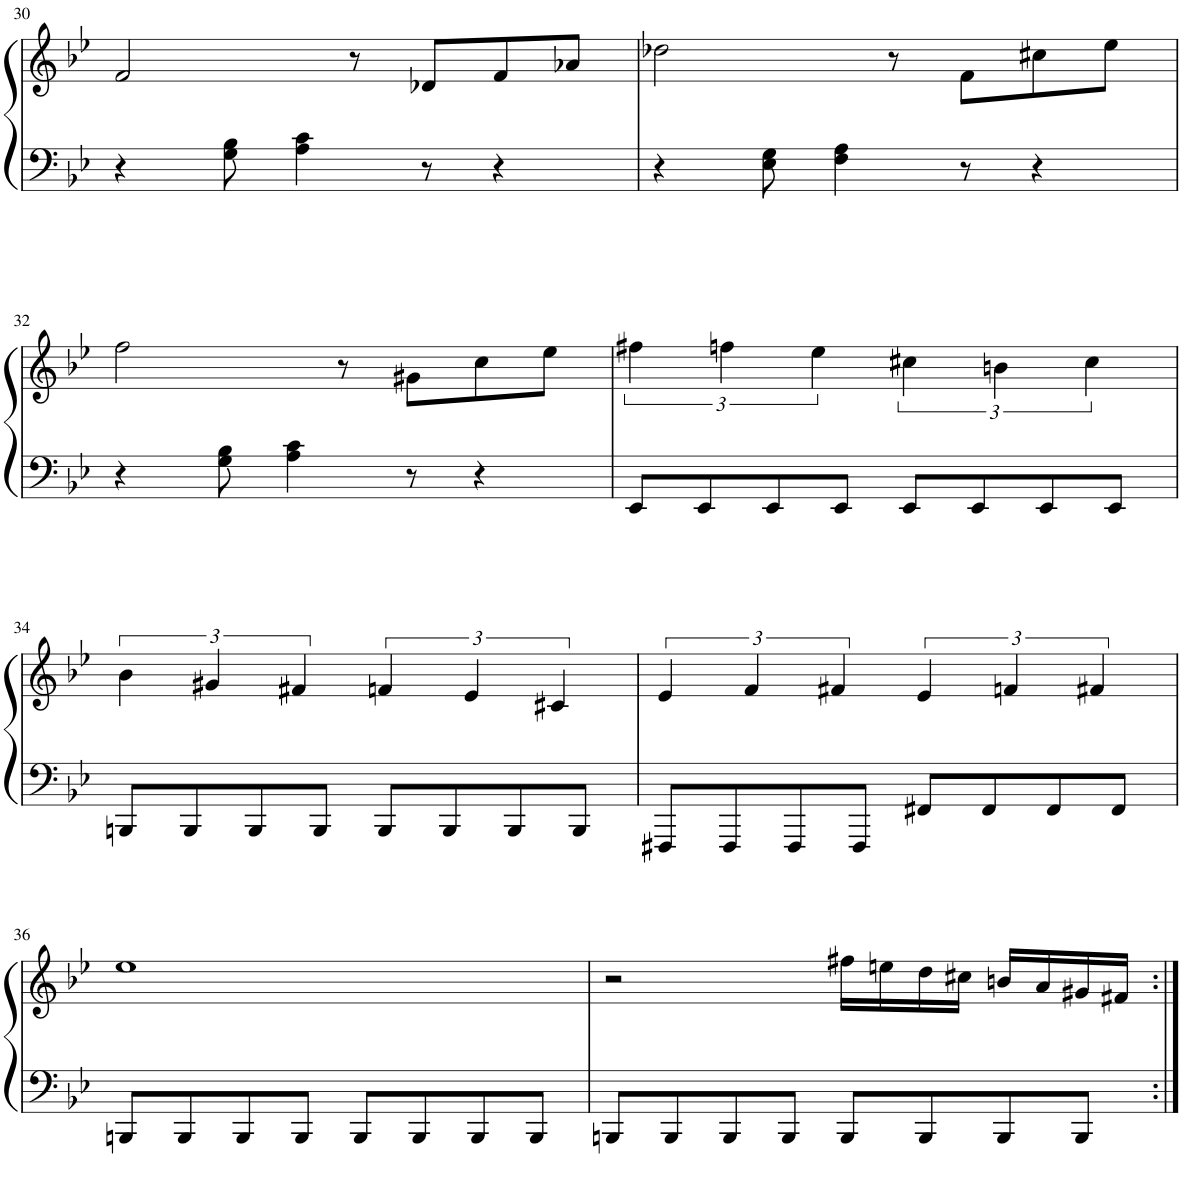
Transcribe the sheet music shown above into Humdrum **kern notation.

**kern	**kern
*part1	*part1
*staff2	*staff1
*I"Piano	*
*I'Pno.	*
!!LO:PB:g=z
*clefF4	*clefG2
*k[b-e-]	*k[b-e-]
*M4/4	*M4/4
=30	=30
4r	2f/
8G\ 8B-\	.
4A\ 4c\	.
.	8r
8r	8d-X/L
4r	8f/
.	8a-X/J
=31	=31
4r	2dd-X\
8E-\ 8G\	.
4F\ 4A\	.
.	8r
8r	8f\L
4r	8cc#X\
.	8ee-\J
!!LO:LB:g=z
=32	=32
4r	2ff\
8G\ 8B-\	.
4A\ 4c\	.
.	8r
8r	8g#X\L
4r	8cc\
.	8ee-\J
=33	=33
8EE-/L	6ff#X\
8EE-/	.
.	6ffn\
8EE-/	.
.	6ee-\
8EE-/J	.
8EE-/L	6cc#X\
8EE-/	.
.	6bn\
8EE-/	.
.	6cc#\
8EE-/J	.
!!LO:LB:g=z
=34	=34
8BBBn/L	6b-\
8BBB/	.
.	6g#X/
8BBB/	.
.	6f#X/
8BBB/J	.
8BBB/L	6fn/
8BBB/	.
.	6e-/
8BBB/	.
.	6c#X/
8BBB/J	.
=35	=35
8FFF#X/L	6e-/
8FFF#/	.
.	6f/
8FFF#/	.
.	6f#X/
8FFF#/J	.
8FF#X/L	6e-/
8FF#/	.
.	6fn/
8FF#/	.
.	6f#X/
8FF#/J	.
!!LO:LB:g=z
=36	=36
8BBBn/L	1ee-
8BBB/	.
8BBB/	.
8BBB/J	.
8BBB/L	.
8BBB/	.
8BBB/	.
8BBB/J	.
=37	=37
8BBBn/L	2r
8BBB/	.
8BBB/	.
8BBB/J	.
8BBB/L	16ff#X\LL
.	16een\
8BBB/	16dd\
.	16cc#X\JJ
8BBB/	16bn/LL
.	16a/
8BBB/J	16g#X/
.	16f#X/JJ
=:|!	=:|!
*-	*-
